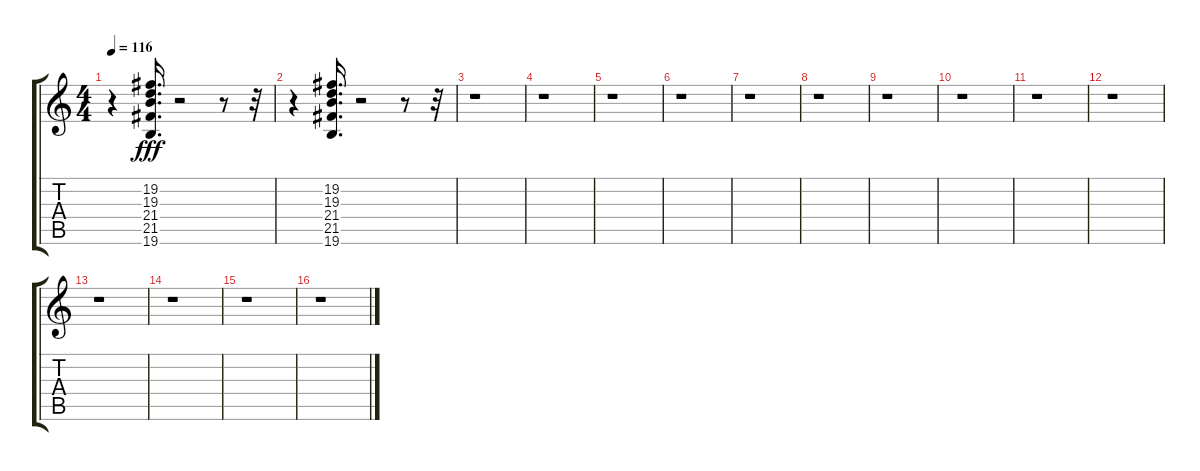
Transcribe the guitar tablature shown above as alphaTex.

\track "" {instrument fx1rain}
\staff {score tabs}
\tuning (E4 B3 G3 D3 A2 E2) {hide}
\ts (4 4)
\tempo 116
\clef g2
\ks c
r.4{dy fff} (19.2 19.3 21.4 21.5 19.6).16{d} r.2 r.8 r.32 |
r.4 (19.2 19.3 21.4 21.5 19.6).16{d} r.2 r.8 r.32 |
r.1 |
r.1 |
r.1 |
r.1 |
r.1 |
r.1 |
r.1 |
r.1 |
r.1 |
r.1 |
r.1 |
r.1 |
r.1 |
r.1
